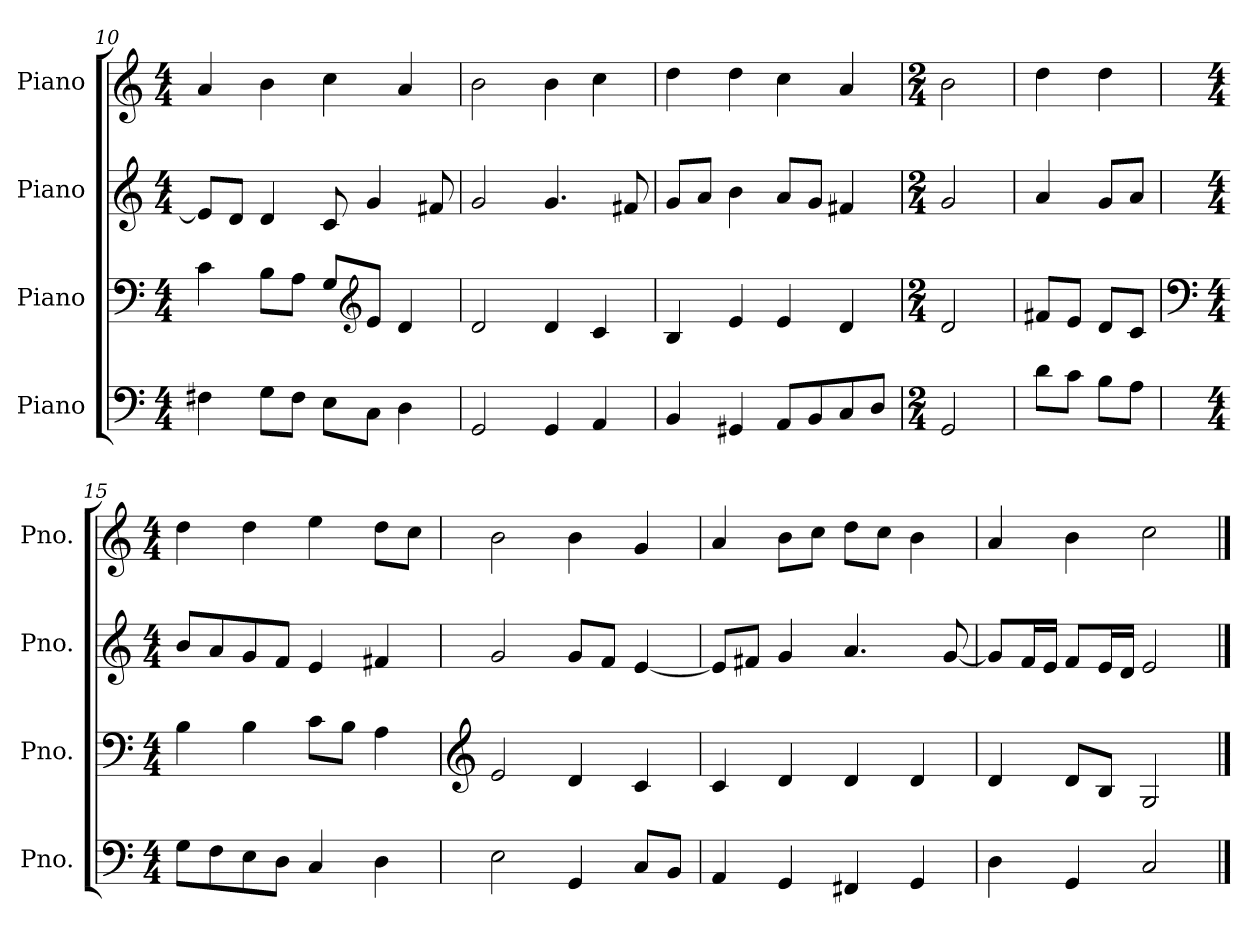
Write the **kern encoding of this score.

**kern	**kern	**kern	**kern
*part4	*part3	*part2	*part1
*staff4	*staff3	*staff2	*staff1
*I"Piano	*I"Piano	*I"Piano	*I"Piano
*I'Pno.	*I'Pno.	*I'Pno.	*I'Pno.
*clefF4	*clefF4	*clefG2	*clefG2
*k[]	*k[]	*k[]	*k[]
*M4/4	*M4/4	*M4/4	*M4/4
=10	=10	=10	=10
4F#X\	4c\	8e/L]	4a/
.	.	8d/J	.
8G\L	8B\L	4d/	4b\
8F#\J	8A\J	.	.
8E\L	8G/L	8c/	4cc\
*	*clefG2	*	*
8C\J	8e/J	4g/	.
4D\	4d/	.	4a/
.	.	8f#X/	.
=11	=11	=11	=11
2GG/	2d/	2g/	2b\
4GG/	4d/	4.g/	4b\
4AA/	4c/	.	4cc\
.	.	8f#X/	.
!!LO:LB:g=z
=12	=12	=12	=12
4BB/	4B/	8g/L	4dd\
.	.	8a/J	.
4GG#X/	4e/	4b\	4dd\
8AA/L	4e/	8a/L	4cc\
8BB/	.	8g/J	.
8C/	4d/	4f#X/	4a/
8D/J	.	.	.
=13	=13	=13	=13
*M2/4	*M2/4	*M2/4	*M2/4
2GG/	2d/	2g/	2b\
=14	=14	=14	=14
8d\L	8f#X/L	4a/	4dd\
8c\J	8e/J	.	.
8B\L	8d/L	8g/L	4dd\
8A\J	8c/J	8a/J	.
=15	=15	=15	=15
*	*clefF4	*	*
*M4/4	*M4/4	*M4/4	*M4/4
8G\L	4B\	8b/L	4dd\
8F\	.	8a/	.
8E\	4B\	8g/	4dd\
8D\J	.	8f/J	.
4C/	8c\L	4e/	4ee\
.	8B\J	.	.
4D\	4A\	4f#X/	8dd\L
.	.	.	8cc\J
=16	=16	=16	=16
*	*clefG2	*	*
2E\	2e/	2g/	2b\
4GG/	4d/	8g/L	4b\
.	.	8f/J	.
8C/L	4c/	[4e/	4g/
8BB/J	.	.	.
=17	=17	=17	=17
4AA/	4c/	8e/L]	4a/
.	.	8f#X/J	.
4GG/	4d/	4g/	8b\L
.	.	.	8cc\J
4FF#X/	4d/	4.a/	8dd\L
.	.	.	8cc\J
4GG/	4d/	.	4b\
.	.	[8g/	.
!!LO:PB:g=z
=18	=18	=18	=18
4D\	4d/	8g/L]	4a/
.	.	16f/L	.
.	.	16e/JJ	.
4GG/	8d/L	8f/L	4b\
.	8B/J	16e/L	.
.	.	16d/JJ	.
2C/	2G/	2e/	2cc\
==	==	==	==
*-	*-	*-	*-
